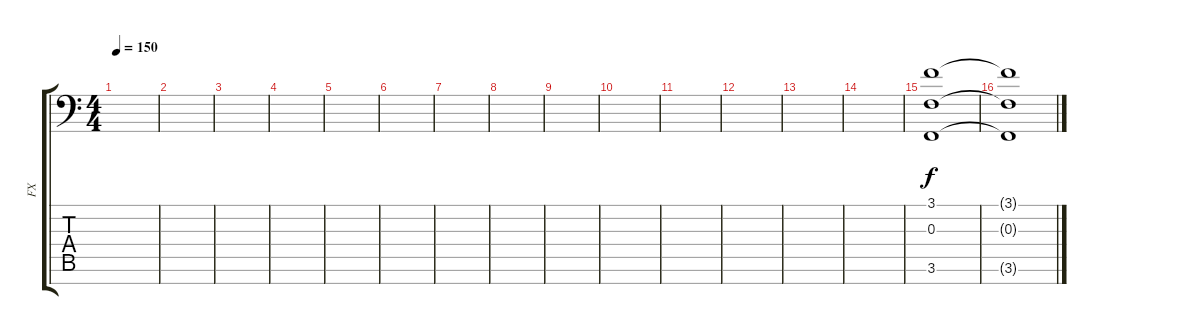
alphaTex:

\track ("FX" "FX") {instrument seashore}
\staff {score tabs}
\tuning (D4 A3 F3 C3 G2 D2 C-1) {hide}
\ts (4 4)
\tempo 150
\clef f4
\ks c
|
|
|
|
|
|
|
|
|
|
|
|
|
|
(3.1 0.3 3.6).1 |
(3.1{t} 0.3{t} 3.6{t}).1
